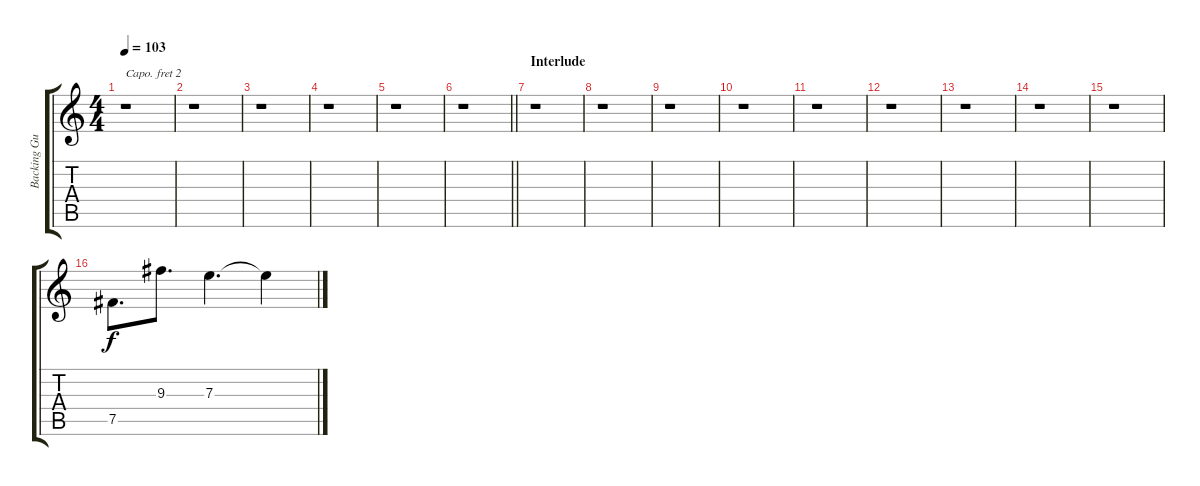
\track ("Backing Guitar" "Backing Gu") {instrument electricguitarclean}
\staff {score tabs}
\capo 2
\tuning (E4 B3 G3 D3 A2 E2) {hide}
\ts (4 4)
\tempo 103
\clef g2
\ks c
r.1{dy f} |
r.1 |
r.1 |
r.1 |
r.1 |
\barLineRight lightlight
r.1 |
\section ("" "Interlude")
r.1 |
r.1 |
r.1 |
r.1 |
r.1 |
r.1 |
r.1 |
r.1 |
r.1 |
7.5.8{d} 9.3.8{d} 7.3.4{d} 7.3{t}.4
